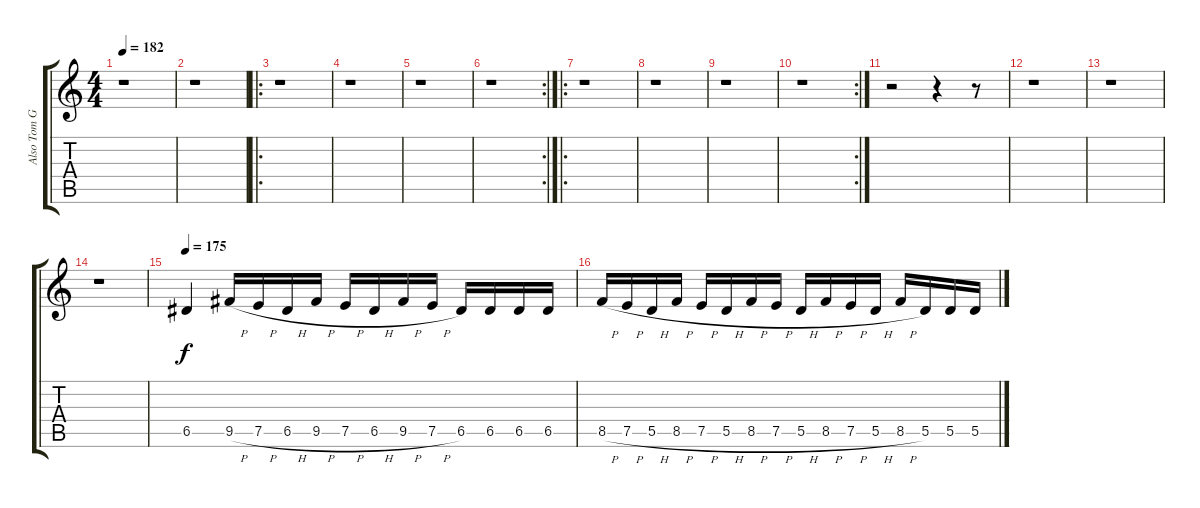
\track ("Also Tom G. Warrior" "Also Tom G") {instrument overdrivenguitar}
\staff {score tabs}
\tuning (E4 B3 G3 D3 A2 E2) {hide}
\ts (4 4)
\tempo 182
\clef g2
\ks c
r.1{dy f} |
r.1 |
\ro
r.1 |
r.1 |
r.1 |
\rc 2
r.1 |
\ro
r.1 |
r.1 |
r.1 |
\rc 2
r.1 |
r.2 r.4 r.8 |
r.1 |
r.1 |
r.1 |
\tempo 175
6.5.4 9.5{h}.16 7.5{h}.16 6.5{h}.16 9.5{h}.16 7.5{h}.16 6.5{h}.16 9.5{h}.16 7.5{h}.16 6.5.16 6.5.16 6.5.16 6.5.16 |
8.5{h}.16 7.5{h}.16 5.5{h}.16 8.5{h}.16 7.5{h}.16 5.5{h}.16 8.5{h}.16 7.5{h}.16 5.5{h}.16 8.5{h}.16 7.5{h}.16 5.5{h}.16 8.5{h}.16 5.5.16 5.5.16 5.5.16
